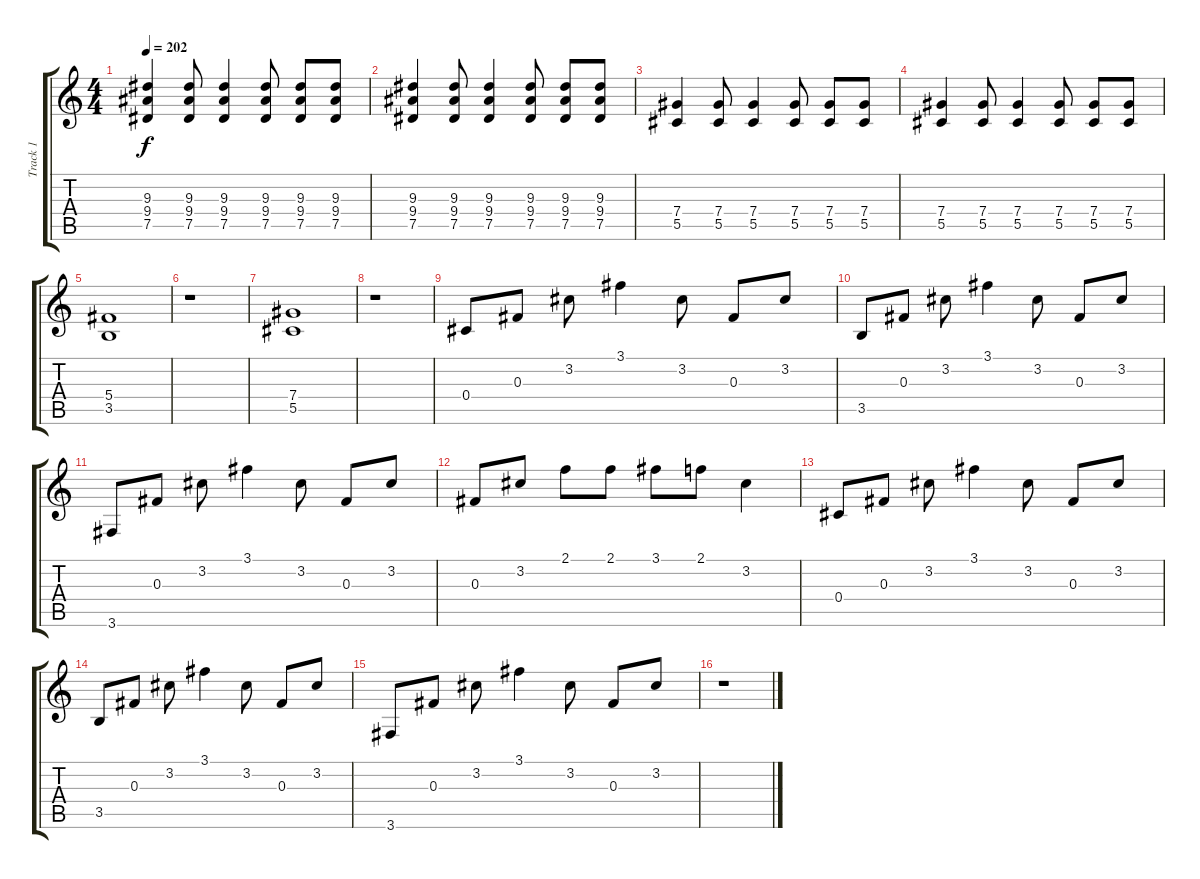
\track ("Track 1" "Track 1") {instrument overdrivenguitar}
\staff {score tabs}
\tuning (Eb4 Bb3 Gb3 Db3 Ab2 Eb2) {hide}
\ts (4 4)
\tempo 202
\clef g2
\ks c
(9.3 9.4 7.5).4{dy f} (9.3 9.4 7.5).8 (9.3 9.4 7.5).4 (9.3 9.4 7.5).8 (9.3 9.4 7.5).8 (9.3 9.4 7.5).8 |
(9.3 9.4 7.5).4 (9.3 9.4 7.5).8 (9.3 9.4 7.5).4 (9.3 9.4 7.5).8 (9.3 9.4 7.5).8 (9.3 9.4 7.5).8 |
(7.4 5.5).4 (7.4 5.5).8 (7.4 5.5).4 (7.4 5.5).8 (7.4 5.5).8 (7.4 5.5).8 |
(7.4 5.5).4 (7.4 5.5).8 (7.4 5.5).4 (7.4 5.5).8 (7.4 5.5).8 (7.4 5.5).8 |
(5.4 3.5).1 |
r.1 |
(7.4 5.5).1 |
r.1 |
0.4.8 0.3.8 3.2.8 3.1.4 3.2.8 0.3.8 3.2.8 |
3.5.8 0.3.8 3.2.8 3.1.4 3.2.8 0.3.8 3.2.8 |
3.6.8 0.3.8 3.2.8 3.1.4 3.2.8 0.3.8 3.2.8 |
0.3.8 3.2.8 2.1.8 2.1.8 3.1.8 2.1.8 3.2.4 |
0.4.8 0.3.8 3.2.8 3.1.4 3.2.8 0.3.8 3.2.8 |
3.5.8 0.3.8 3.2.8 3.1.4 3.2.8 0.3.8 3.2.8 |
3.6.8 0.3.8 3.2.8 3.1.4 3.2.8 0.3.8 3.2.8 |
r.1
